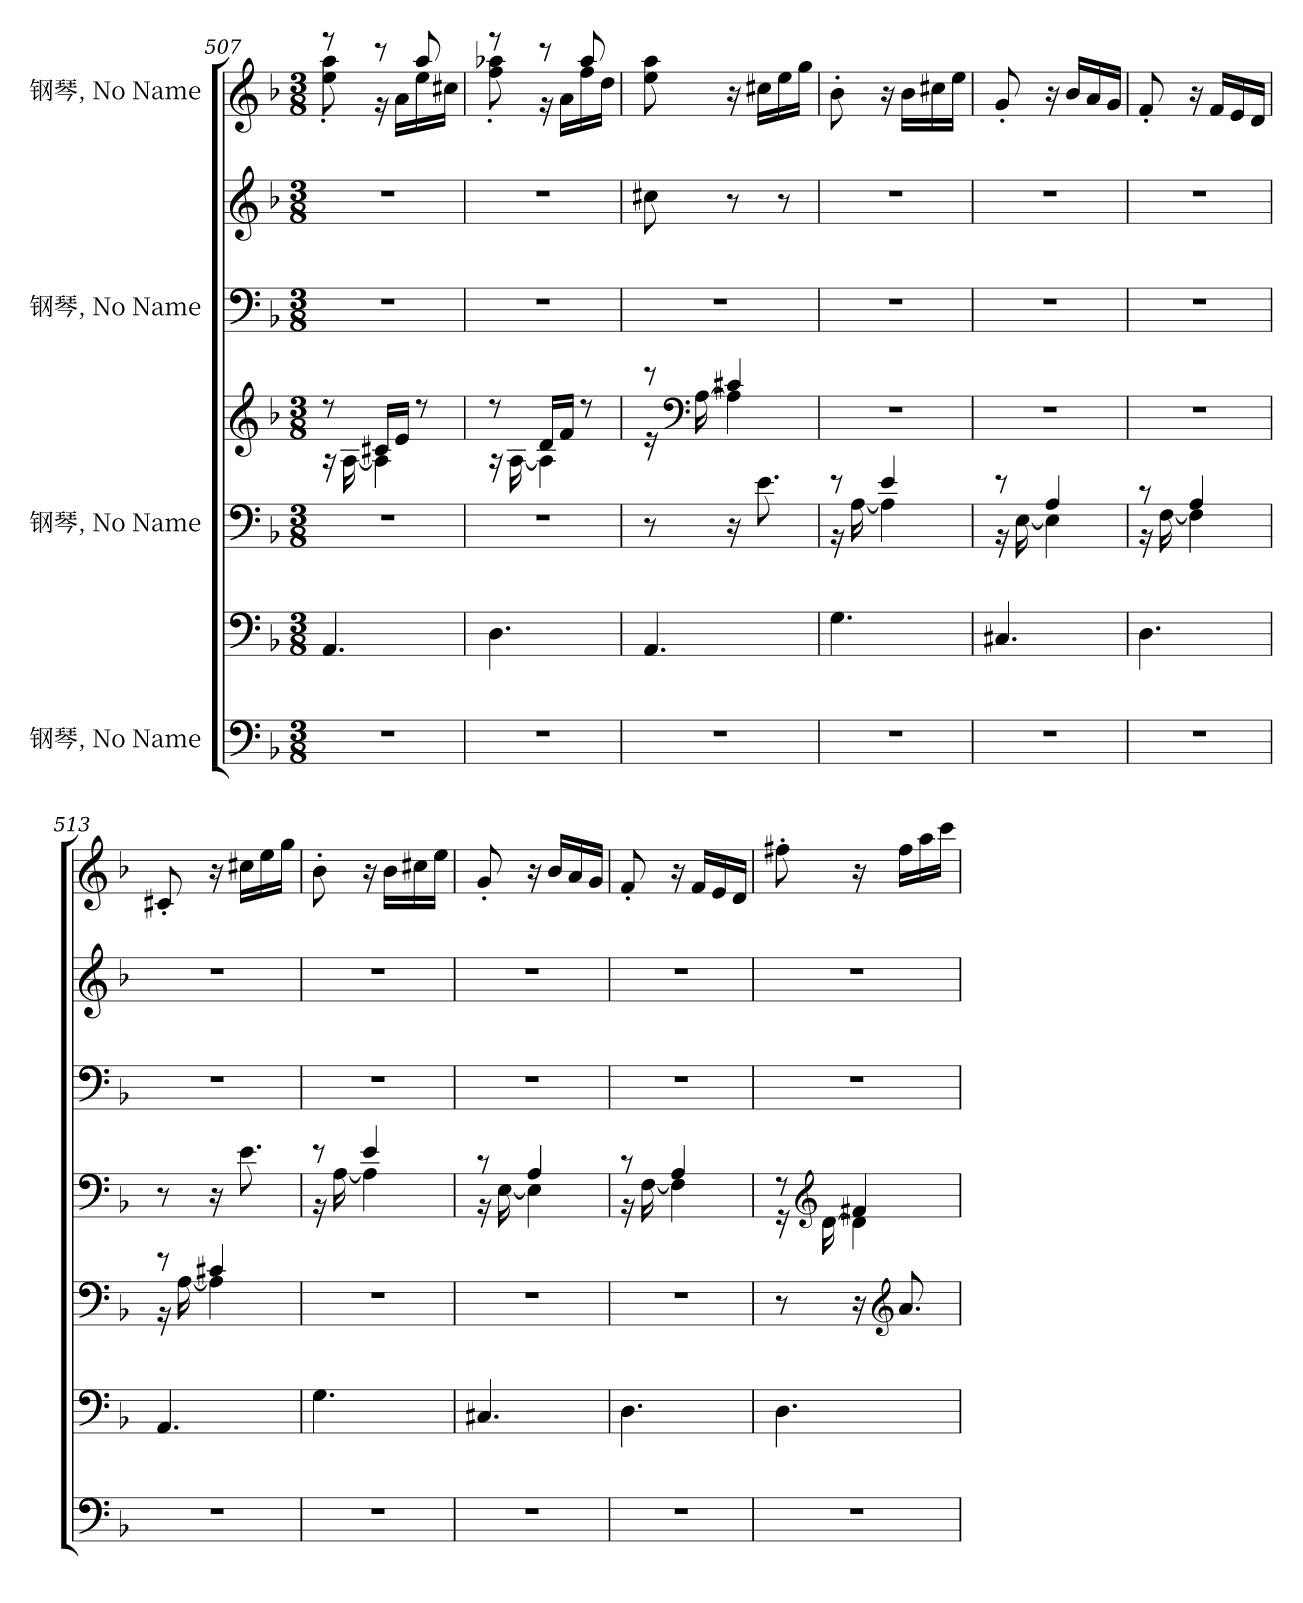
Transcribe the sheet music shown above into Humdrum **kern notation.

**kern	**kern	**kern	**kern	**kern	**kern	**kern
*part4	*part4	*part3	*part3	*part2	*part2	*part1
*staff7	*staff6	*staff5	*staff4	*staff3	*staff2	*staff1
*I"钢琴, No Name	*	*I"钢琴, No Name	*	*I"钢琴, No Name	*	*I"钢琴, No Name
*clefF4	*clefF4	*clefF4	*clefG2	*clefF4	*clefG2	*clefG2
*k[b-]	*k[b-]	*k[b-]	*k[b-]	*k[b-]	*k[b-]	*k[b-]
*M3/8	*M3/8	*M3/8	*M3/8	*M3/8	*M3/8	*M3/8
*MM111	*MM111	*MM111	*MM111	*MM111	*MM111	*MM111
=507	=507	=507	=507	=507	=507	=507
*	*	*	*^	*	*	*^
4.r	4.AA/	4.r	8r	16r	4.r	4.r	8r	8ee\' 8aa\'
.	.	.	.	[16A\	.	.	.	.
.	.	.	16c#X/LL	4A\]	.	.	8r	16r
.	.	.	16e/JJ	.	.	.	.	16a\LL
.	.	.	8r	.	.	.	8aa/	16ee\
.	.	.	.	.	.	.	.	16cc#X\JJ
=508	=508	=508	=508	=508	=508	=508	=508	=508
*	*	*	*	*	*	*	*MM111	*
4.r	4.D\	4.r	8r	16r	4.r	4.r	8r	8ff\' 8aa-X\'
.	.	.	.	[16A\	.	.	.	.
.	.	.	16d/LL	4A\]	.	.	8r	16r
.	.	.	16f/JJ	.	.	.	.	16a\LL
.	.	.	8r	.	.	.	8aa-/	16ff\
.	.	.	.	.	.	.	.	16dd\JJ
*	*	*	*	*	*	*	*v	*v
=509	=509	=509	=509	=509	=509	=509	=509
*	*	*	*	*	*	*	*MM111
4.r	4.AA/	8r	8r	16r	4.r	8cc#X\	8ee\ 8aa\
*	*	*	*clefF4	*	*	*	*
.	.	.	.	[16A\	.	.	.
.	.	16r	4c#X/	4A\]	.	8r	16r
.	.	8.e\	.	.	.	.	16cc#X\LL
.	.	.	.	.	.	8r	16ee\
.	.	.	.	.	.	.	16gg\JJ
*	*	*	*v	*v	*	*	*
!!LO:PB:g=z
=510	=510	=510	=510	=510	=510	=510
*	*	*^	*	*	*	*
4.r	4.G\	8r	16r	4.r	4.r	4.r	8b-'\
.	.	.	[16A\	.	.	.	.
.	.	4e/	4A\]	.	.	.	16r
.	.	.	.	.	.	.	16b-\LL
.	.	.	.	.	.	.	16cc#X\
.	.	.	.	.	.	.	16ee\JJ
=511	=511	=511	=511	=511	=511	=511	=511
4.r	4.C#X/	8r	16r	4.r	4.r	4.r	8g'/
.	.	.	[16E\	.	.	.	.
.	.	4A/	4E\]	.	.	.	16r
.	.	.	.	.	.	.	16b-/LL
.	.	.	.	.	.	.	16a/
.	.	.	.	.	.	.	16g/JJ
=512	=512	=512	=512	=512	=512	=512	=512
4.r	4.D\	8r	16r	4.r	4.r	4.r	8f'/
.	.	.	[16F\	.	.	.	.
.	.	4A/	4F\]	.	.	.	16r
.	.	.	.	.	.	.	16f/LL
.	.	.	.	.	.	.	16e/
.	.	.	.	.	.	.	16d/JJ
=513	=513	=513	=513	=513	=513	=513	=513
4.r	4.AA/	8r	16r	8r	4.r	4.r	8c#X'/
.	.	.	[16A\	.	.	.	.
.	.	4c#X/	4A\]	16r	.	.	16r
.	.	.	.	8.e\	.	.	16cc#X\LL
.	.	.	.	.	.	.	16ee\
.	.	.	.	.	.	.	16gg\JJ
*	*	*v	*v	*	*	*	*
=514	=514	=514	=514	=514	=514	=514
*	*	*	*^	*	*	*
4.r	4.G\	4.r	8r	16r	4.r	4.r	8b-'\
.	.	.	.	[16A\	.	.	.
.	.	.	4e/	4A\]	.	.	16r
.	.	.	.	.	.	.	16b-\LL
.	.	.	.	.	.	.	16cc#X\
.	.	.	.	.	.	.	16ee\JJ
!!LO:PB:g=z
=515	=515	=515	=515	=515	=515	=515	=515
4.r	4.C#X/	4.r	8r	16r	4.r	4.r	8g'/
.	.	.	.	[16E\	.	.	.
.	.	.	4A/	4E\]	.	.	16r
.	.	.	.	.	.	.	16b-/LL
.	.	.	.	.	.	.	16a/
.	.	.	.	.	.	.	16g/JJ
=516	=516	=516	=516	=516	=516	=516	=516
4.r	4.D\	4.r	8r	16r	4.r	4.r	8f'/
.	.	.	.	[16F\	.	.	.
.	.	.	4A/	4F\]	.	.	16r
.	.	.	.	.	.	.	16f/LL
.	.	.	.	.	.	.	16e/
.	.	.	.	.	.	.	16d/JJ
=517	=517	=517	=517	=517	=517	=517	=517
4.r	4.D\	8r	8r	16r	4.r	4.r	8ff#X'\
*	*	*	*clefG2	*	*	*	*
.	.	.	.	[16d\	.	.	.
.	.	16r	4f#X/	4d\]	.	.	16r
*	*	*clefG2	*	*	*	*	*
.	.	8.a/	.	.	.	.	16ff#\LL
.	.	.	.	.	.	.	16aa\
.	.	.	.	.	.	.	16ccc\JJ
*	*	*	*v	*v	*	*	*
=	=	=	=	=	=	=
*-	*-	*-	*-	*-	*-	*-
